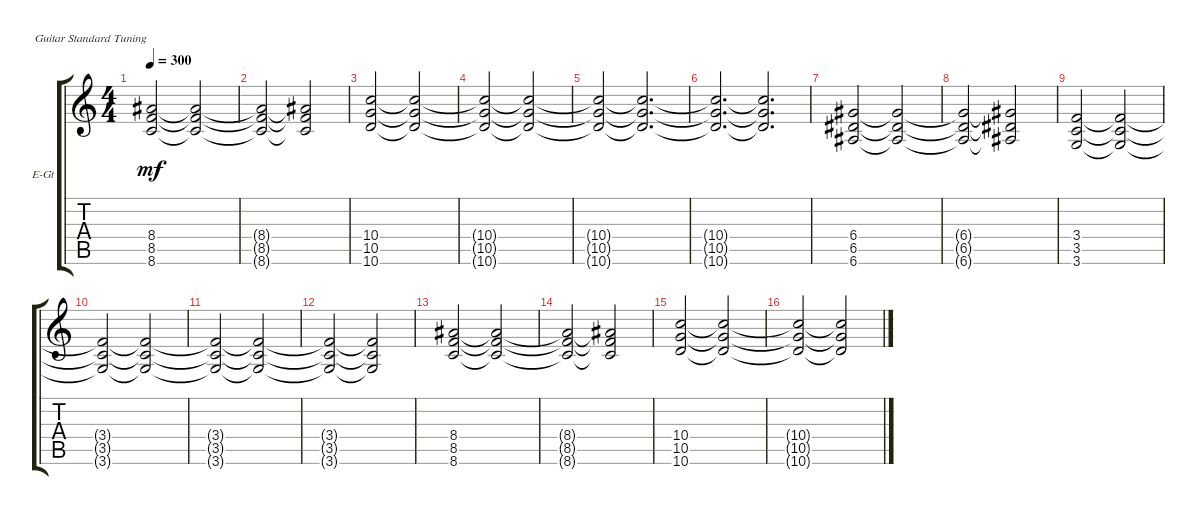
\defaultSystemsLayout 4
\bracketExtendMode groupsimilarinstruments
\firstSystemTrackNameOrientation horizontal
\otherSystemsTrackNameOrientation horizontal
\track ("Гитара 2" "E-Gt") {instrument distortionguitar}
\staff {score tabs}
\tuning (E4 B3 G3 D3 A2 E2)
\ts (4 4)
\tempo 300
\clef g2
\ks c
(8.6 8.5 8.4).2{dy mf} (8.4{t} 8.5{t} 8.6{t}).2 |
(8.6{t} 8.5{t} 8.4{t}).2 (8.6{t} 8.5{t} 8.4{t}).2 |
(10.4 10.5 10.6).2 (10.6{t} 10.5{t} 10.4{t}).2 |
(10.6{t} 10.5{t} 10.4{t}).2 (10.6{t} 10.5{t} 10.4{t}).2 |
(10.4{t} 10.5{t} 10.6{t}).2 (10.6{t} 10.5{t} 10.4{t}).2{d} |
(10.4{t} 10.5{t} 10.6{t}).2{d} (10.5{t} 10.6{t} 10.4{t}).2{d} |
(6.6 6.5 6.4).2 (6.4{t} 6.5{t} 6.6{t}).2 |
(6.6{t} 6.5{t} 6.4{t}).2 (6.4{t} 6.5{t} 6.6{t}).2 |
(3.6 3.5 3.4).2 (3.4{t} 3.5{t} 3.6{t}).2 |
(3.6{t} 3.5{t} 3.4{t}).2 (3.6{t} 3.5{t} 3.4{t}).2 |
(3.6{t} 3.5{t} 3.4{t}).2 (3.4{t} 3.5{t} 3.6{t}).2 |
(3.6{t} 3.5{t} 3.4{t}).2 (3.4{t} 3.5{t} 3.6{t}).2 |
(8.6 8.5 8.4).2 (8.4{t} 8.5{t} 8.6{t}).2 |
(8.6{t} 8.5{t} 8.4{t}).2 (8.6{t} 8.5{t} 8.4{t}).2 |
(10.4 10.5 10.6).2 (10.6{t} 10.5{t} 10.4{t}).2 |
(10.6{t} 10.5{t} 10.4{t}).2 (10.6{t} 10.5{t} 10.4{t}).2
